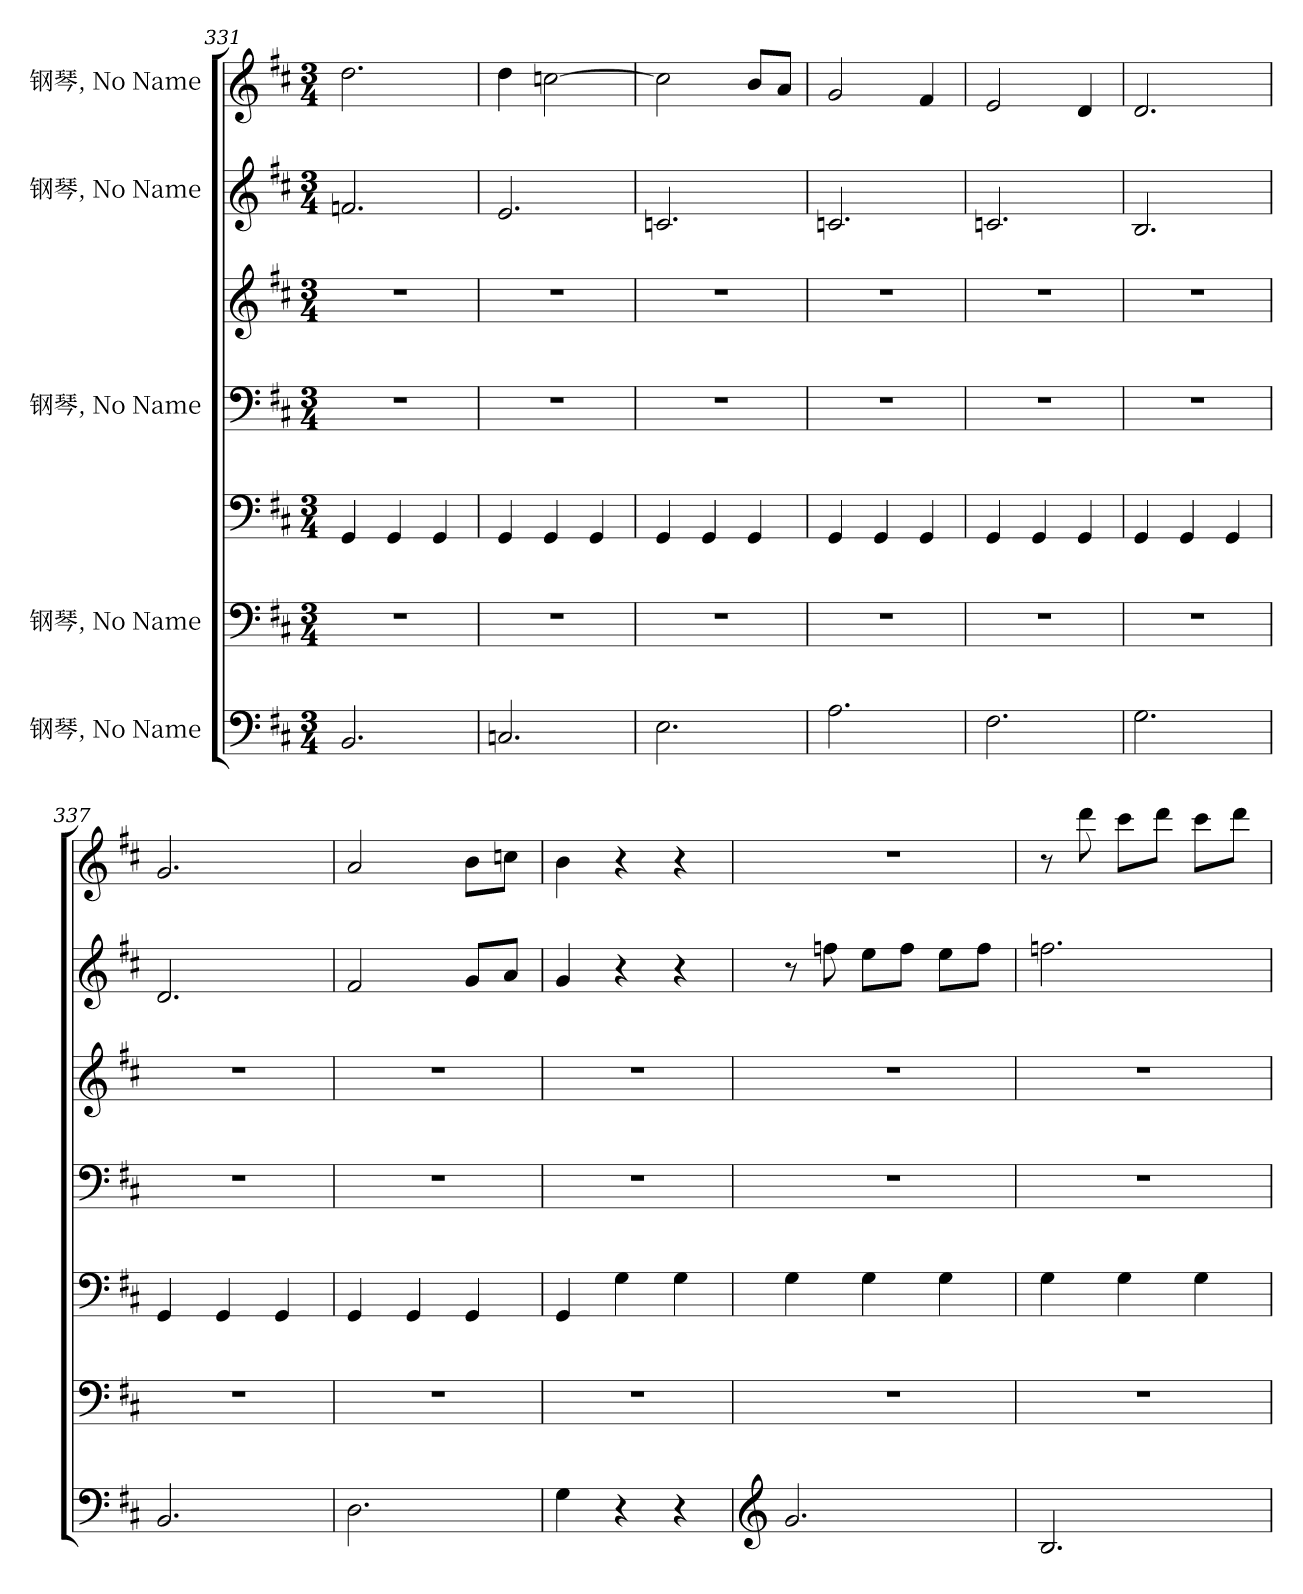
**kern	**kern	**kern	**kern	**kern	**kern	**kern
*part5	*part4	*part4	*part3	*part3	*part2	*part1
*staff7	*staff6	*staff5	*staff4	*staff3	*staff2	*staff1
*I"钢琴, No Name	*I"钢琴, No Name	*	*I"钢琴, No Name	*	*I"钢琴, No Name	*I"钢琴, No Name
*clefF4	*clefF4	*clefF4	*clefF4	*clefG2	*clefG2	*clefG2
*k[f#c#]	*k[f#c#]	*k[f#c#]	*k[f#c#]	*k[f#c#]	*k[f#c#]	*k[f#c#]
*M3/4	*M3/4	*M3/4	*M3/4	*M3/4	*M3/4	*M3/4
=331	=331	=331	=331	=331	=331	=331
2.BB/	2.r	4GG/	2.r	2.r	2.fn/	2.dd\
.	.	4GG/	.	.	.	.
.	.	4GG/	.	.	.	.
=332	=332	=332	=332	=332	=332	=332
2.Cn/	2.r	4GG/	2.r	2.r	2.e/	4dd\
.	.	4GG/	.	.	.	[2ccn\
.	.	4GG/	.	.	.	.
=333	=333	=333	=333	=333	=333	=333
2.E\	2.r	4GG/	2.r	2.r	2.cn/	2cc\]
.	.	4GG/	.	.	.	.
.	.	4GG/	.	.	.	8b/L
.	.	.	.	.	.	8a/J
=334	=334	=334	=334	=334	=334	=334
2.A\	2.r	4GG/	2.r	2.r	2.cn/	2g/
.	.	4GG/	.	.	.	.
.	.	4GG/	.	.	.	4f#/
=335	=335	=335	=335	=335	=335	=335
2.F#\	2.r	4GG/	2.r	2.r	2.cn/	2e/
.	.	4GG/	.	.	.	.
.	.	4GG/	.	.	.	4d/
=336	=336	=336	=336	=336	=336	=336
2.G\	2.r	4GG/	2.r	2.r	2.B/	2.d/
.	.	4GG/	.	.	.	.
.	.	4GG/	.	.	.	.
=337	=337	=337	=337	=337	=337	=337
2.BB/	2.r	4GG/	2.r	2.r	2.d/	2.g/
.	.	4GG/	.	.	.	.
.	.	4GG/	.	.	.	.
!!LO:PB:g=z
=338	=338	=338	=338	=338	=338	=338
2.D\	2.r	4GG/	2.r	2.r	2f#/	2a/
.	.	4GG/	.	.	.	.
.	.	4GG/	.	.	8g/L	8b\L
.	.	.	.	.	8a/J	8ccn\J
=339	=339	=339	=339	=339	=339	=339
4G\	2.r	4GG/	2.r	2.r	4g/	4b\
4r	.	4G\	.	.	4r	4r
4r	.	4G\	.	.	4r	4r
=340	=340	=340	=340	=340	=340	=340
*clefG2	*	*	*	*	*	*
*	*	*	*	*	*	*MM199
2.g/	2.r	4G\	2.r	2.r	8r	2.r
.	.	.	.	.	8ffn\	.
.	.	4G\	.	.	8ee\L	.
.	.	.	.	.	8ff\J	.
.	.	4G\	.	.	8ee\L	.
.	.	.	.	.	8ff\J	.
=341	=341	=341	=341	=341	=341	=341
2.B/	2.r	4G\	2.r	2.r	2.ffn\	8r
.	.	.	.	.	.	8ddd\
.	.	4G\	.	.	.	8ccc#\L
.	.	.	.	.	.	8ddd\J
.	.	4G\	.	.	.	8ccc#\L
.	.	.	.	.	.	8ddd\J
=	=	=	=	=	=	=
*-	*-	*-	*-	*-	*-	*-
